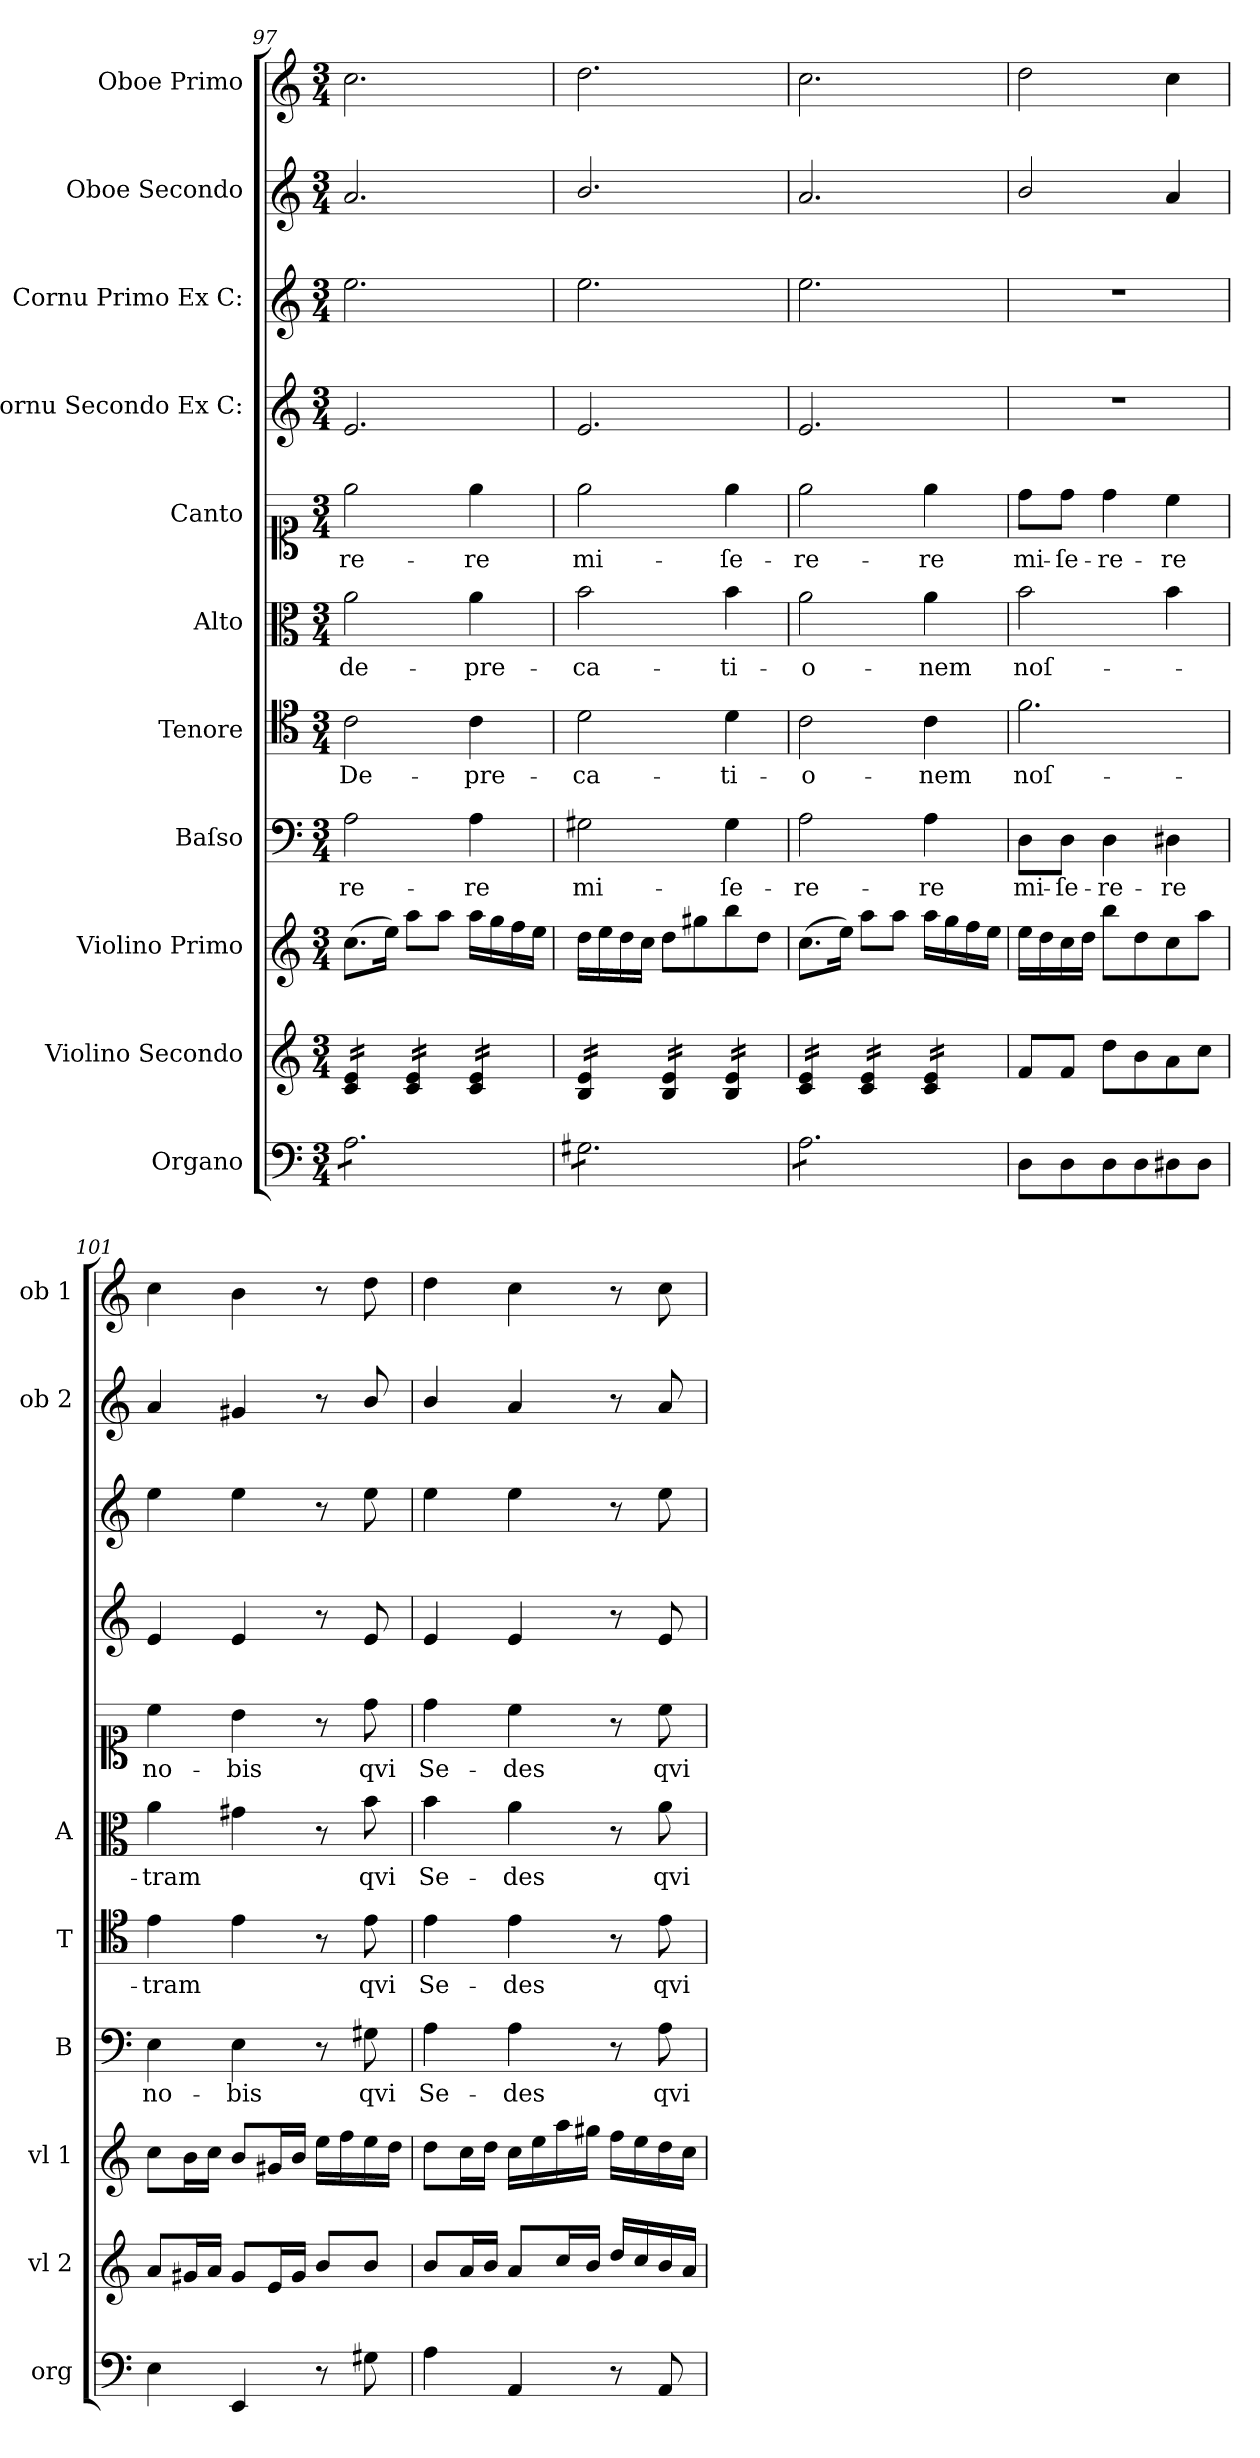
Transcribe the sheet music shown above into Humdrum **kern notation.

**kern	**kern	**kern	**kern	**text	**kern	**text	**kern	**text	**kern	**text	**kern	**kern	**kern	**kern
*part11	*part10	*part9	*part8	*part8	*part7	*part7	*part6	*part6	*part5	*part5	*part4	*part3	*part2	*part1
*staff11	*staff10	*staff9	*staff8	*staff8	*staff7	*staff7	*staff6	*staff6	*staff5	*staff5	*staff4	*staff3	*staff2	*staff1
*I"Organo	*I"Violino Secondo	*I"Violino Primo	*I"Baſso	*	*I"Tenore	*	*I"Alto	*	*I"Canto	*	*I"Cornu Secondo Ex C:	*I"Cornu Primo Ex C:	*I"Oboe Secondo	*I"Oboe Primo
*I'org	*I'vl 2	*I'vl 1	*I'B	*	*I'T	*	*I'A	*	*	*	*	*	*I'ob 2	*I'ob 1
*clefF4	*clefG2	*clefG2	*clefF4	*	*clefC4	*	*clefC3	*	*clefC1	*	*clefG2	*clefG2	*clefG2	*clefG2
*k[]	*k[]	*k[]	*k[]	*	*k[]	*	*k[]	*	*k[]	*	*k[]	*k[]	*k[]	*k[]
*C:	*C:	*C:	*C:	*	*C:	*	*C:	*	*C:	*	*C:	*C:	*C:	*C:
*M3/4	*M3/4	*M3/4	*M3/4	*	*M3/4	*	*M3/4	*	*M3/4	*	*M3/4	*M3/4	*M3/4	*M3/4
=97	=97	=97	=97	=97	=97	=97	=97	=97	=97	=97	=97	=97	=97	=97
*tremolo	*	*	*	*	*	*	*	*	*	*	*	*	*	*
*	*tremolo	*	*	*	*	*	*	*	*	*	*	*	*	*
8A\L	16c/ 16e/LL	(8.cc\L	2A\	-re-	2c\	De-	2a\	de-	2ee\	-re-	2.e/	2.ee\	2.a/	2.cc\
.	16c/ 16e/	.	.	.	.	.	.	.	.	.	.	.	.	.
8A\	16c/ 16e/	.	.	.	.	.	.	.	.	.	.	.	.	.
.	16c/ 16e/JJ	16ee\Jk)	.	.	.	.	.	.	.	.	.	.	.	.
8A\	16c/ 16e/LL	8aa\L	.	.	.	.	.	.	.	.	.	.	.	.
.	16c/ 16e/	.	.	.	.	.	.	.	.	.	.	.	.	.
8A\	16c/ 16e/	8aa\J	.	.	.	.	.	.	.	.	.	.	.	.
.	16c/ 16e/JJ	.	.	.	.	.	.	.	.	.	.	.	.	.
8A\	16c/ 16e/LL	16aa\LL	4A\	-re	4c\	-pre-	4a\	-pre-	4ee\	-re	.	.	.	.
.	16c/ 16e/	16gg\	.	.	.	.	.	.	.	.	.	.	.	.
8A\J	16c/ 16e/	16ff\	.	.	.	.	.	.	.	.	.	.	.	.
.	16c/ 16e/JJ	16ee\JJ	.	.	.	.	.	.	.	.	.	.	.	.
=98	=98	=98	=98	=98	=98	=98	=98	=98	=98	=98	=98	=98	=98	=98
!	!	!	!	!	!	!	!	!	!	!LO:LY:i	!	!	!	!
8G#X\L	16B/ 16e/LL	16dd\LL	2G#X\	mi-	2d\	-ca-	2b\	-ca-	2ee\	mi-	2.e/	2.ee\	2.b/	2.dd\
.	16B/ 16e/	16ee\	.	.	.	.	.	.	.	.	.	.	.	.
8G#X\	16B/ 16e/	16dd\	.	.	.	.	.	.	.	.	.	.	.	.
.	16B/ 16e/JJ	16cc\JJ	.	.	.	.	.	.	.	.	.	.	.	.
8G#X\	16B/ 16e/LL	8dd\L	.	.	.	.	.	.	.	.	.	.	.	.
.	16B/ 16e/	.	.	.	.	.	.	.	.	.	.	.	.	.
8G#X\	16B/ 16e/	8gg#X\	.	.	.	.	.	.	.	.	.	.	.	.
.	16B/ 16e/JJ	.	.	.	.	.	.	.	.	.	.	.	.	.
!	!	!	!	!	!	!	!	!	!	!LO:LY:i	!	!	!	!
8G#X\	16B/ 16e/LL	8bb\	4G#\	-ſe-	4d\	-ti-	4b\	-ti-	4ee\	-ſe-	.	.	.	.
.	16B/ 16e/	.	.	.	.	.	.	.	.	.	.	.	.	.
8G#X\J	16B/ 16e/	8dd\J	.	.	.	.	.	.	.	.	.	.	.	.
.	16B/ 16e/JJ	.	.	.	.	.	.	.	.	.	.	.	.	.
=99	=99	=99	=99	=99	=99	=99	=99	=99	=99	=99	=99	=99	=99	=99
!	!	!	!	!	!	!	!	!	!	!LO:LY:i	!	!	!	!
8A\L	16c/ 16e/LL	(8.cc\L	2A\	-re-	2c\	-o-	2a\	-o-	2ee\	-re-	2.e/	2.ee\	2.a/	2.cc\
.	16c/ 16e/	.	.	.	.	.	.	.	.	.	.	.	.	.
8A\	16c/ 16e/	.	.	.	.	.	.	.	.	.	.	.	.	.
.	16c/ 16e/JJ	16ee\Jk)	.	.	.	.	.	.	.	.	.	.	.	.
8A\	16c/ 16e/LL	8aa\L	.	.	.	.	.	.	.	.	.	.	.	.
.	16c/ 16e/	.	.	.	.	.	.	.	.	.	.	.	.	.
8A\	16c/ 16e/	8aa\J	.	.	.	.	.	.	.	.	.	.	.	.
.	16c/ 16e/JJ	.	.	.	.	.	.	.	.	.	.	.	.	.
!	!	!	!	!	!	!	!	!	!	!LO:LY:i	!	!	!	!
8A\	16c/ 16e/LL	16aa\LL	4A\	-re	4c\	-nem	4a\	-nem	4ee\	-re	.	.	.	.
.	16c/ 16e/	16gg\	.	.	.	.	.	.	.	.	.	.	.	.
8A\J	16c/ 16e/	16ff\	.	.	.	.	.	.	.	.	.	.	.	.
*Xtremolo	*	*	*	*	*	*	*	*	*	*	*	*	*	*
.	16c/ 16e/JJ	16ee\JJ	.	.	.	.	.	.	.	.	.	.	.	.
*	*Xtremolo	*	*	*	*	*	*	*	*	*	*	*	*	*
=100	=100	=100	=100	=100	=100	=100	=100	=100	=100	=100	=100	=100	=100	=100
!	!	!	!	!	!	!	!	!	!	!LO:LY:i	!	!	!	!
8D\L	8f/L	16ee\LL	8D\L	mi-	2.f\	noſ-	2b\	noſ-	8dd\L	mi-	2.r	2.r	2b/	2dd\
.	.	16dd\	.	.	.	.	.	.	.	.	.	.	.	.
!	!	!	!	!	!	!	!	!	!	!LO:LY:i	!	!	!	!
8D\	8f/J	16cc\	8D\J	-ſe-	.	.	.	.	8dd\J	-ſe-	.	.	.	.
.	.	16dd\JJ	.	.	.	.	.	.	.	.	.	.	.	.
!	!	!	!	!	!	!	!	!	!	!LO:LY:i	!	!	!	!
8D\	8dd\L	8bb\L	4D\	-re-	.	.	.	.	4dd\	-re-	.	.	.	.
8D\	8b\	8dd\	.	.	.	.	.	.	.	.	.	.	.	.
!	!	!	!	!	!	!	!	!	!	!LO:LY:i	!	!	!	!
8D#X\	8a\	8cc\	4D#X\	-re	.	.	4b\	.	4cc\	-re	.	.	4a/	4cc\
8D#\J	8cc\J	8aa\J	.	.	.	.	.	.	.	.	.	.	.	.
=101	=101	=101	=101	=101	=101	=101	=101	=101	=101	=101	=101	=101	=101	=101
4E\	8a/L	8cc\L	4E\	no-	4e\	-tram	4a\	-tram	4cc\	no-	4e/	4ee\	4a/	4cc\
.	16g#X/L	16b\L	.	.	.	.	.	.	.	.	.	.	.	.
.	16a/JJ	16cc\JJ	.	.	.	.	.	.	.	.	.	.	.	.
4EE/	8g#/L	8b/L	4E\	-bis	4e\	.	4g#X\	.	4b\	-bis	4e/	4ee\	4g#X/	4b\
.	16e/L	16g#X/L	.	.	.	.	.	.	.	.	.	.	.	.
.	16g#/JJ	16b/JJ	.	.	.	.	.	.	.	.	.	.	.	.
8r	8b/L	16ee\LL	8r	.	8r	.	8r	.	8r	.	8r	8r	8r	8r
.	.	16ff\	.	.	.	.	.	.	.	.	.	.	.	.
8G#X\	8b/J	16ee\	8G#X\	qvi	8e\	qvi	8b\	qvi	8dd\	qvi	8e/	8ee\	8b/	8dd\
.	.	16dd\JJ	.	.	.	.	.	.	.	.	.	.	.	.
=102	=102	=102	=102	=102	=102	=102	=102	=102	=102	=102	=102	=102	=102	=102
4A\	8b/L	8dd\L	4A\	Se-	4e\	Se-	4b\	Se-	4dd\	Se-	4e/	4ee\	4b/	4dd\
.	16a/L	16cc\L	.	.	.	.	.	.	.	.	.	.	.	.
.	16b/JJ	16dd\JJ	.	.	.	.	.	.	.	.	.	.	.	.
4AA/	8a/L	16cc\LL	4A\	-des	4e\	-des	4a\	-des	4cc\	-des	4e/	4ee\	4a/	4cc\
.	.	16ee\	.	.	.	.	.	.	.	.	.	.	.	.
.	16cc/L	16aa\	.	.	.	.	.	.	.	.	.	.	.	.
.	16b/JJ	16gg#X\JJ	.	.	.	.	.	.	.	.	.	.	.	.
8r	16dd/LL	16ff\LL	8r	.	8r	.	8r	.	8r	.	8r	8r	8r	8r
.	16cc/	16ee\	.	.	.	.	.	.	.	.	.	.	.	.
!	!	!	!	!LO:LY:i	!	!LO:LY:i	!	!LO:LY:i	!	!	!	!	!	!
8AA/	16b/	16dd\	8A\	qvi	8e\	qvi	8a\	qvi	8cc\	qvi	8e/	8ee\	8a/	8cc\
.	16a/JJ	16cc\JJ	.	.	.	.	.	.	.	.	.	.	.	.
=	=	=	=	=	=	=	=	=	=	=	=	=	=	=
*-	*-	*-	*-	*-	*-	*-	*-	*-	*-	*-	*-	*-	*-	*-
